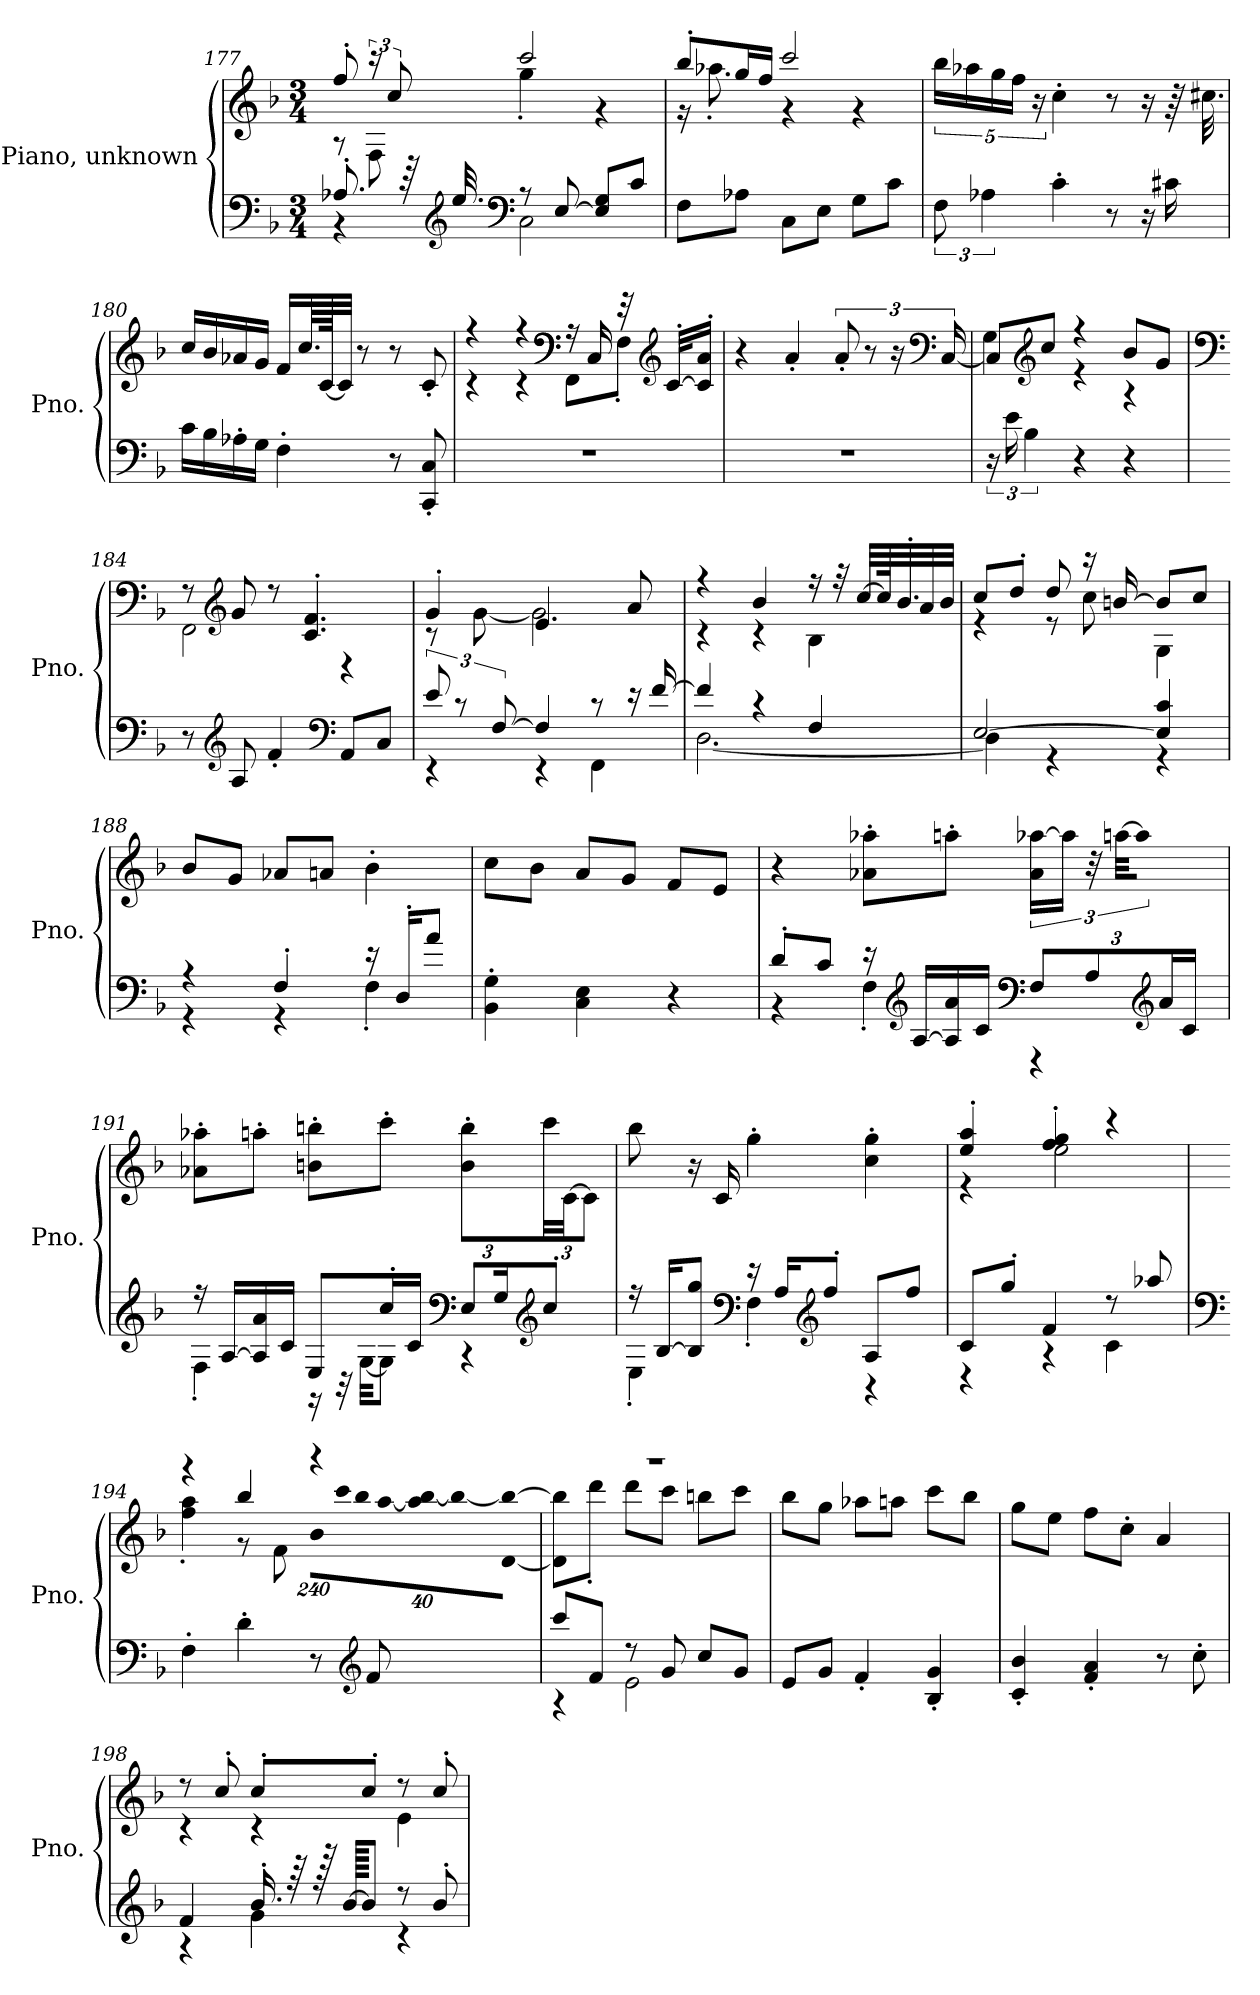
**kern	**kern
*part1	*part1
*staff2	*staff1
*I"Piano, unknown	*
*I'Pno.	*
*clefF4	*clefG2
*k[b-]	*k[b-]
*M3/4	*M3/4
=177	=177
*^	*^
8.A-X'/	4r	8ff'/	8r
.	.	24r	8F\
.	.	12cc/	.
64r	.	.	.
*clefG2	*	*	*
32.ee/	.	.	.
*clefF4	*	*	*
8r	2C\	2ccc/	4gg'\
[8E/	.	.	.
8E/] 8G/L	.	.	4r
8c/J	.	.	.
*v	*v	*	*
!!LO:PB:g=z	!!
=178	=178	=178
8F\L	8bb-'/L	16r
.	.	8.aa-X'\
8A-X\J	16gg/L	.
.	16ff/JJ	.
8C\L	2ccc/	4r
8E\J	.	.
8G\L	.	4r
8c\J	.	.
*	*v	*v
=179	=179
12F\	20bb-\LL
.	20aa-X\
6A-X\	.
.	20gg\
.	20ff\JJ
.	20r
4c'\	4cc'\
8r	8r
16r	16r
16c#X\	64r
.	32.cc#X\
=180	=180
16c\LL	16cc/LL
16B-\	16b-/
16A-X'\	16a-X/
16G\JJ	16g/JJ
4F'\	16f/LL
.	64.cc/LL
.	[128c/JK
.	32c/JJJ]
.	8r
8r	8r
8CC/' 8C/'	8c'/
!!LO:LB:g=z
=181	=181
*	*^
2.r	4r	4r
.	4r	4r
*	*clefF4	*
.	16r	8FF\L
.	16C/	.
.	32r	8F'\J
*	*clefG2	*
.	[32c'/KLL	.
.	16c/]' 16a/'JJ	.
*	*v	*v
=182	=182
2.r	4r
.	4a'/
.	12a'/
.	12r
.	24r
*	*clefF4
.	[24C/
=183	=183
*	*^
24r	8C/L]	4G\
24e\	.	.
6B-\	.	.
*	*clefG2	*
.	8cc/J	.
4r	4r	4r
4r	8b-/L	4r
.	8g/J	.
=184	=184	=184
*	*clefF4	*
8r	8r	2FF\
*clefG2	*clefG2	*
8A/	8g/	.
4f'/	8r	.
.	4.c/' 4.f/'	.
*clefF4	*	*
8AA/L	.	4r
8C/J	.	.
!!LO:LB:g=z	!!
=185	=185	=185
*^	*	*
12e/	4r	4g'/	8r
12r	.	.	.
.	.	.	[8g\
[12F/	.	.	.
4F/]	4r	4.e/	2g\]
8r	4FF\	.	.
16r	.	8a/	.
[16f/	.	.	.
=186	=186	=186	=186
4f/]	[2.D\	4r	4r
4r	.	4b-/	4r
4F/	.	16r	4B-\
.	.	32r	.
.	.	[32cc/LLL	.
.	.	64cc/K]	.
.	.	32.b-'/	.
.	.	32a/	.
.	.	32b-/JJJ	.
=187	=187	=187	=187
[2E/	4D\]	8cc/L	4r
.	.	8dd'/J	.
.	4r	8dd/	8r
.	.	16r	8cc\
.	.	[16bn/	.
4E/] 4c/	4r	8b/L]	4G\
.	.	8cc/J	.
*	*	*v	*v
=188	=188	=188
4r	4r	8b-/L
.	.	8g/J
4F'/	4r	8a-X/L
.	.	8an/J
16r	4F'\	4b-'\
16D'/KL	.	.
8a/J	.	.
*v	*v	*
!!LO:LB:g=z
=189	=189
4BB-\' 4G\'	8cc\L
.	8b-\J
4C\ 4E\	8a/L
.	8g/J
4r	8f/L
.	8e/J
=190	=190
*^	*
8d'/L	4r	4r
8c/J	.	.
16r	4F'\	8a-X\' 8aa-X\'L
*clefG2	*	*
[16A/LL	.	.
16A/] 16a/	.	8aan'\J
16c/JJ	.	.
*clefF4	*	*
*Xbrackettup	*	*
12F/L	4r	24a-\ [24aa-X\LL
.	.	24aa-\JJ]
12A/	.	48r
.	.	[48aan\KKL
.	.	8aa\J]
*clefG2	*	*
24a/L	.	.
24c/JJ	.	.
!!LO:LB:g=z
=191	=191	=191
16r	4F'\	8a-X\' 8aa-X\'L
[16A/LL	.	.
16A/] 16a/	.	8aan'\J
16c/JJ	.	.
8E/L	16r	8bn\' 8bbn\'L
.	32r	.
.	[32G\KKL	.
16cc'/L	8G\J]	8ccc'\J
16c/JJ	.	.
*clefF4	*	*
12E/L	4r	8b\' 8bb\'L
24G/K	.	.
*clefG2	*	*
*	*	*Xbrackettup
8cc'/J	.	48ccc\LL
.	.	[48c\JJ
.	.	12c\J]
=192	=192	=192
16r	4E'\	8bb-\
[16B-/KL	.	.
8B-/] 8gg/J	.	16r
.	.	16c/
*clefF4	*	*
16r	4F'\	4gg'\
16A/KL	.	.
*clefG2	*	*
8ff'/J	.	.
8A/L	4r	4cc\' 4gg\'
8ff/J	.	.
=193	=193	=193
*	*	*^
8c/L	4r	4ee/' 4aa/'	4r
8gg'/J	.	.	.
4f/	4r	4ff/' 4gg/'	2ee\
8r	4c\	4r	.
8aa-X/	.	.	.
*v	*v	*	*
!!LO:LB:g=z	!!
=194	=194	=194
*clefF4	*	*
4F'\	4r	4ff\' 4aa\'
4d'\	4bb-/	8r
.	.	8f\
!	!	!LO:N:vis=16
8r	4r	1920%137b-\LL
!	!	!LO:N:vis=32
.	.	640%23ccc\L
!	!	!LO:N:vis=32
.	.	640%23bb-\
*clefG2	*	*
8f/	.	.
!	!	!LO:N:vis=32
.	.	[640%23aa\
!	!	!LO:N:vis=32
.	.	640%23aa\] [640%23bb-\
!	!	!LO:N:vis=64
.	.	960%17bb-\L_
!	!	!LO:N:vis=64
.	.	[960%17d\ 960%17bb-\_JJJJ
1920ryy	1920ryy	.
=195	=195	=195
*^	*	*
8ccc/L	4r	2.r	8d\] 8bb-\]L
8f/J	.	.	8ddd'\J
8r	2e\	.	8ddd\L
8g/	.	.	8ccc\J
8cc/L	.	.	8bbn\L
8g/J	.	.	8ccc\J
*v	*v	*	*
*	*v	*v
=196	=196
8e/L	8bb-\L
8g/J	8gg\J
4f'/	8aa-X\L
.	8aan\J
4B-/' 4g/'	8ccc\L
.	8bb-\J
=197	=197
4c/' 4b-/'	8gg\L
.	8ee\J
4f/' 4a/'	8ff\L
.	8cc'\J
8r	4a/
8cc'\	.
!!LO:PB:g=z
=198	=198
*^	*^
4f/	4r	8r	4r
.	.	8cc'/	.
16.b-'/	4g\	8cc'/L	4r
64r	.	.	.
128r	.	.	.
[128b-/KKKKL	.	.	.
8b-/J]	.	8cc'/J	.
8r	4r	8r	4e\
8b-'/	.	8cc'/	.
*v	*v	*	*
*	*v	*v
=	=
*-	*-
